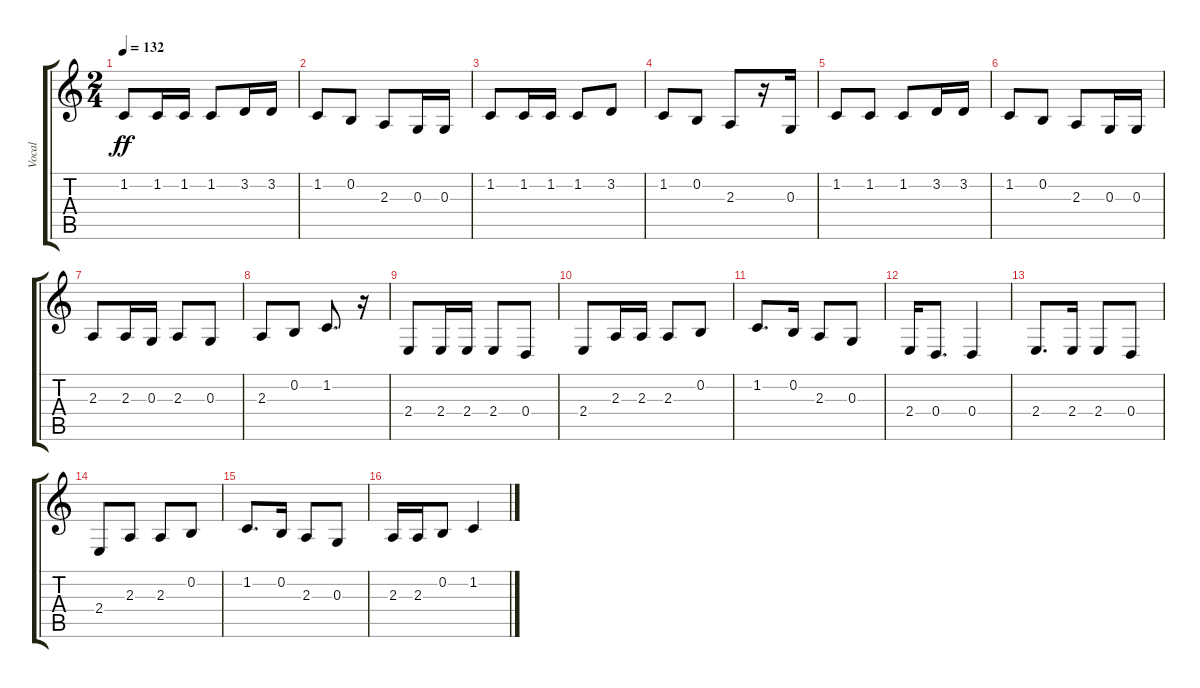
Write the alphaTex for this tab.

\track ("Vocal" "Vocal") {instrument clarinet}
\staff {score tabs}
\tuning (E4 B3 G3 D3 A2 E2) {hide}
\ts (2 4)
\tempo 132
\clef g2
\ks c
1.2.8{dy ff} 1.2.16 1.2.16 1.2.8 3.2.16 3.2.16 |
1.2.8 0.2.8 2.3.8 0.3.16 0.3.16 |
1.2.8 1.2.16 1.2.16 1.2.8 3.2.8 |
1.2.8 0.2.8 2.3.8 r.16 0.3.16 |
1.2.8 1.2.8 1.2.8 3.2.16 3.2.16 |
1.2.8 0.2.8 2.3.8 0.3.16 0.3.16 |
2.3.8 2.3.16 0.3.16 2.3.8 0.3.8 |
2.3.8 0.2.8 1.2.8{d} r.16 |
2.4.8 2.4.16 2.4.16 2.4.8 0.4.8 |
2.4.8 2.3.16 2.3.16 2.3.8 0.2.8 |
1.2.8{d} 0.2.16 2.3.8 0.3.8 |
2.4.16 0.4.8{d} 0.4.4 |
2.4.8{d} 2.4.16 2.4.8 0.4.8 |
2.4.8 2.3.8 2.3.8 0.2.8 |
1.2.8{d} 0.2.16 2.3.8 0.3.8 |
2.3.16 2.3.16 0.2.8 1.2.4
